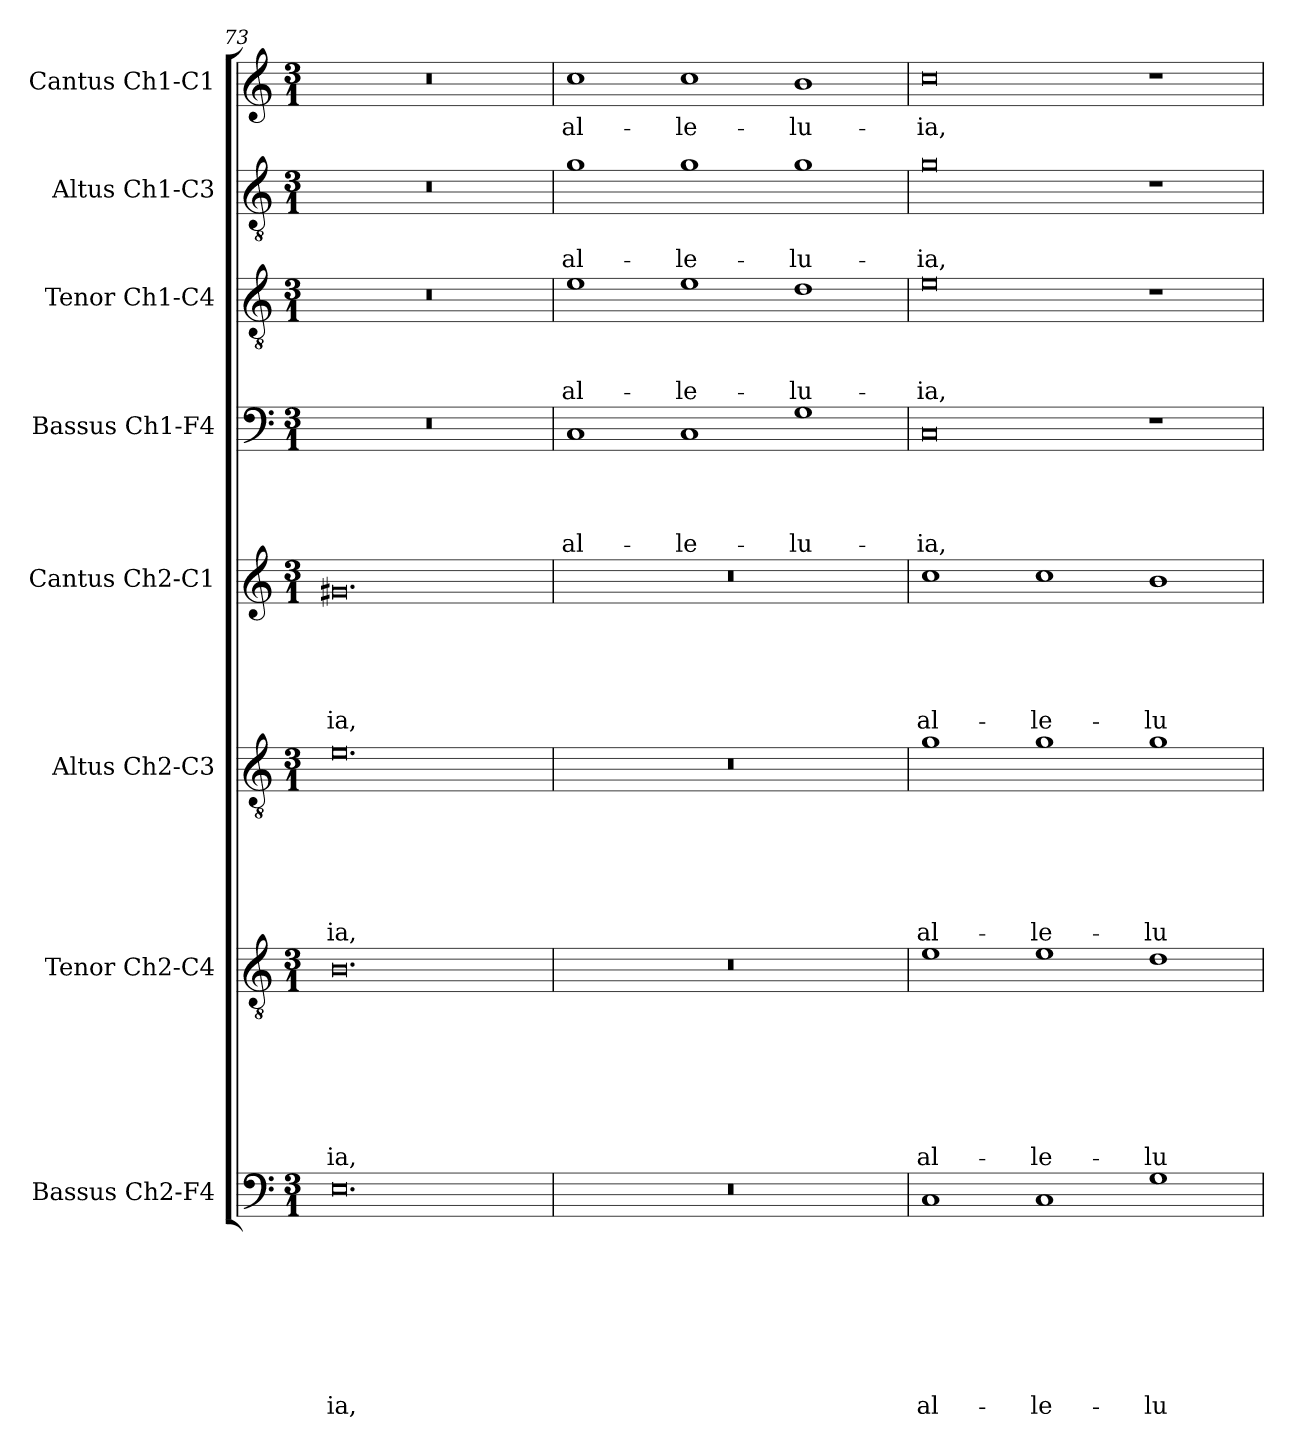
**kern	**text	**text	**text	**text	**text	**text	**text	**text	**kern	**text	**text	**text	**text	**text	**text	**text	**kern	**text	**text	**text	**text	**text	**text	**kern	**text	**text	**text	**text	**text	**kern	**text	**text	**text	**text	**kern	**text	**text	**text	**kern	**text	**text	**kern	**text
*part8	*part8	*part8	*part8	*part8	*part8	*part8	*part8	*part8	*part7	*part7	*part7	*part7	*part7	*part7	*part7	*part7	*part6	*part6	*part6	*part6	*part6	*part6	*part6	*part5	*part5	*part5	*part5	*part5	*part5	*part4	*part4	*part4	*part4	*part4	*part3	*part3	*part3	*part3	*part2	*part2	*part2	*part1	*part1
*staff8	*staff8	*staff8	*staff8	*staff8	*staff8	*staff8	*staff8	*staff8	*staff7	*staff7	*staff7	*staff7	*staff7	*staff7	*staff7	*staff7	*staff6	*staff6	*staff6	*staff6	*staff6	*staff6	*staff6	*staff5	*staff5	*staff5	*staff5	*staff5	*staff5	*staff4	*staff4	*staff4	*staff4	*staff4	*staff3	*staff3	*staff3	*staff3	*staff2	*staff2	*staff2	*staff1	*staff1
*I"Bassus Ch2-F4	*	*	*	*	*	*	*	*	*I"Tenor Ch2-C4	*	*	*	*	*	*	*	*I"Altus Ch2-C3	*	*	*	*	*	*	*I"Cantus Ch2-C1	*	*	*	*	*	*I"Bassus Ch1-F4	*	*	*	*	*I"Tenor Ch1-C4	*	*	*	*I"Altus Ch1-C3	*	*	*I"Cantus Ch1-C1	*
*I'B2	*	*	*	*	*	*	*	*	*I'T2	*	*	*	*	*	*	*	*I'A2	*	*	*	*	*	*	*I'C2	*	*	*	*	*	*I'B	*	*	*	*	*I'T	*	*	*	*I'A	*	*	*I'C	*
*clefF4	*	*	*	*	*	*	*	*	*clefGv2	*	*	*	*	*	*	*	*clefGv2	*	*	*	*	*	*	*clefG2	*	*	*	*	*	*clefF4	*	*	*	*	*clefGv2	*	*	*	*clefGv2	*	*	*clefG2	*
*k[]	*	*	*	*	*	*	*	*	*k[]	*	*	*	*	*	*	*	*k[]	*	*	*	*	*	*	*k[]	*	*	*	*	*	*k[]	*	*	*	*	*k[]	*	*	*	*k[]	*	*	*k[]	*
*C:	*	*	*	*	*	*	*	*	*C:	*	*	*	*	*	*	*	*C:	*	*	*	*	*	*	*C:	*	*	*	*	*	*C:	*	*	*	*	*C:	*	*	*	*C:	*	*	*C:	*
*M3/1	*	*	*	*	*	*	*	*	*M3/1	*	*	*	*	*	*	*	*M3/1	*	*	*	*	*	*	*M3/1	*	*	*	*	*	*M3/1	*	*	*	*	*M3/1	*	*	*	*M3/1	*	*	*M3/1	*
=73	=73	=73	=73	=73	=73	=73	=73	=73	=73	=73	=73	=73	=73	=73	=73	=73	=73	=73	=73	=73	=73	=73	=73	=73	=73	=73	=73	=73	=73	=73	=73	=73	=73	=73	=73	=73	=73	=73	=73	=73	=73	=73	=73
!	!	!	!	!	!	!	!	!LO:LY:b	!	!	!	!	!	!	!	!LO:LY:b	!	!	!	!	!	!	!LO:LY:b	!	!	!	!	!	!LO:LY:b	!	!	!	!	!	!	!	!	!	!	!	!	!	!
0.E	.	.	.	.	.	.	.	-ia,	0.B	.	.	.	.	.	.	-ia,	0.e	.	.	.	.	.	-ia,	0.g#X	.	.	.	.	-ia,	0.r	.	.	.	.	0.r	.	.	.	0.r	.	.	0.r	.
=74	=74	=74	=74	=74	=74	=74	=74	=74	=74	=74	=74	=74	=74	=74	=74	=74	=74	=74	=74	=74	=74	=74	=74	=74	=74	=74	=74	=74	=74	=74	=74	=74	=74	=74	=74	=74	=74	=74	=74	=74	=74	=74	=74
!	!	!	!	!	!	!	!	!	!	!	!	!	!	!	!	!	!	!	!	!	!	!	!	!	!	!	!	!	!	!	!	!	!	!LO:LY:b	!	!	!	!LO:LY:b	!	!	!LO:LY:b	!	!LO:LY:b
0.r	.	.	.	.	.	.	.	.	0.r	.	.	.	.	.	.	.	0.r	.	.	.	.	.	.	0.r	.	.	.	.	.	1C	.	.	.	al-	1e	.	.	al-	1g	.	al-	1cc	al-
!	!	!	!	!	!	!	!	!	!	!	!	!	!	!	!	!	!	!	!	!	!	!	!	!	!	!	!	!	!	!	!	!	!	!LO:LY:b	!	!	!	!LO:LY:b	!	!	!LO:LY:b	!	!LO:LY:b
.	.	.	.	.	.	.	.	.	.	.	.	.	.	.	.	.	.	.	.	.	.	.	.	.	.	.	.	.	.	1C	.	.	.	-le-	1e	.	.	-le-	1g	.	-le-	1cc	-le-
!	!	!	!	!	!	!	!	!	!	!	!	!	!	!	!	!	!	!	!	!	!	!	!	!	!	!	!	!	!	!	!	!	!	!LO:LY:b	!	!	!	!LO:LY:b	!	!	!LO:LY:b	!	!LO:LY:b
.	.	.	.	.	.	.	.	.	.	.	.	.	.	.	.	.	.	.	.	.	.	.	.	.	.	.	.	.	.	1G	.	.	.	-lu-	1d	.	.	-lu-	1g	.	-lu-	1b	-lu-
=75	=75	=75	=75	=75	=75	=75	=75	=75	=75	=75	=75	=75	=75	=75	=75	=75	=75	=75	=75	=75	=75	=75	=75	=75	=75	=75	=75	=75	=75	=75	=75	=75	=75	=75	=75	=75	=75	=75	=75	=75	=75	=75	=75
!	!	!	!	!	!	!	!	!LO:LY:b	!	!	!	!	!	!	!	!LO:LY:b	!	!	!	!	!	!	!LO:LY:b	!	!	!	!	!	!LO:LY:b	!	!	!	!	!LO:LY:b	!	!	!	!LO:LY:b	!	!	!LO:LY:b	!	!LO:LY:b
1C	.	.	.	.	.	.	.	al-	1e	.	.	.	.	.	.	al-	1g	.	.	.	.	.	al-	1cc	.	.	.	.	al-	0C	.	.	.	-ia,	0e	.	.	-ia,	0g	.	-ia,	0cc	-ia,
!	!	!	!	!	!	!	!	!LO:LY:b	!	!	!	!	!	!	!	!LO:LY:b	!	!	!	!	!	!	!LO:LY:b	!	!	!	!	!	!LO:LY:b	!	!	!	!	!	!	!	!	!	!	!	!	!	!
1C	.	.	.	.	.	.	.	-le-	1e	.	.	.	.	.	.	-le-	1g	.	.	.	.	.	-le-	1cc	.	.	.	.	-le-	.	.	.	.	.	.	.	.	.	.	.	.	.	.
!	!	!	!	!	!	!	!	!LO:LY:b	!	!	!	!	!	!	!	!LO:LY:b	!	!	!	!	!	!	!LO:LY:b	!	!	!	!	!	!LO:LY:b	!	!	!	!	!	!	!	!	!	!	!	!	!	!
1G	.	.	.	.	.	.	.	-lu-	1d	.	.	.	.	.	.	-lu-	1g	.	.	.	.	.	-lu-	1b	.	.	.	.	-lu-	1r	.	.	.	.	1r	.	.	.	1r	.	.	1r	.
=	=	=	=	=	=	=	=	=	=	=	=	=	=	=	=	=	=	=	=	=	=	=	=	=	=	=	=	=	=	=	=	=	=	=	=	=	=	=	=	=	=	=	=
*-	*-	*-	*-	*-	*-	*-	*-	*-	*-	*-	*-	*-	*-	*-	*-	*-	*-	*-	*-	*-	*-	*-	*-	*-	*-	*-	*-	*-	*-	*-	*-	*-	*-	*-	*-	*-	*-	*-	*-	*-	*-	*-	*-
